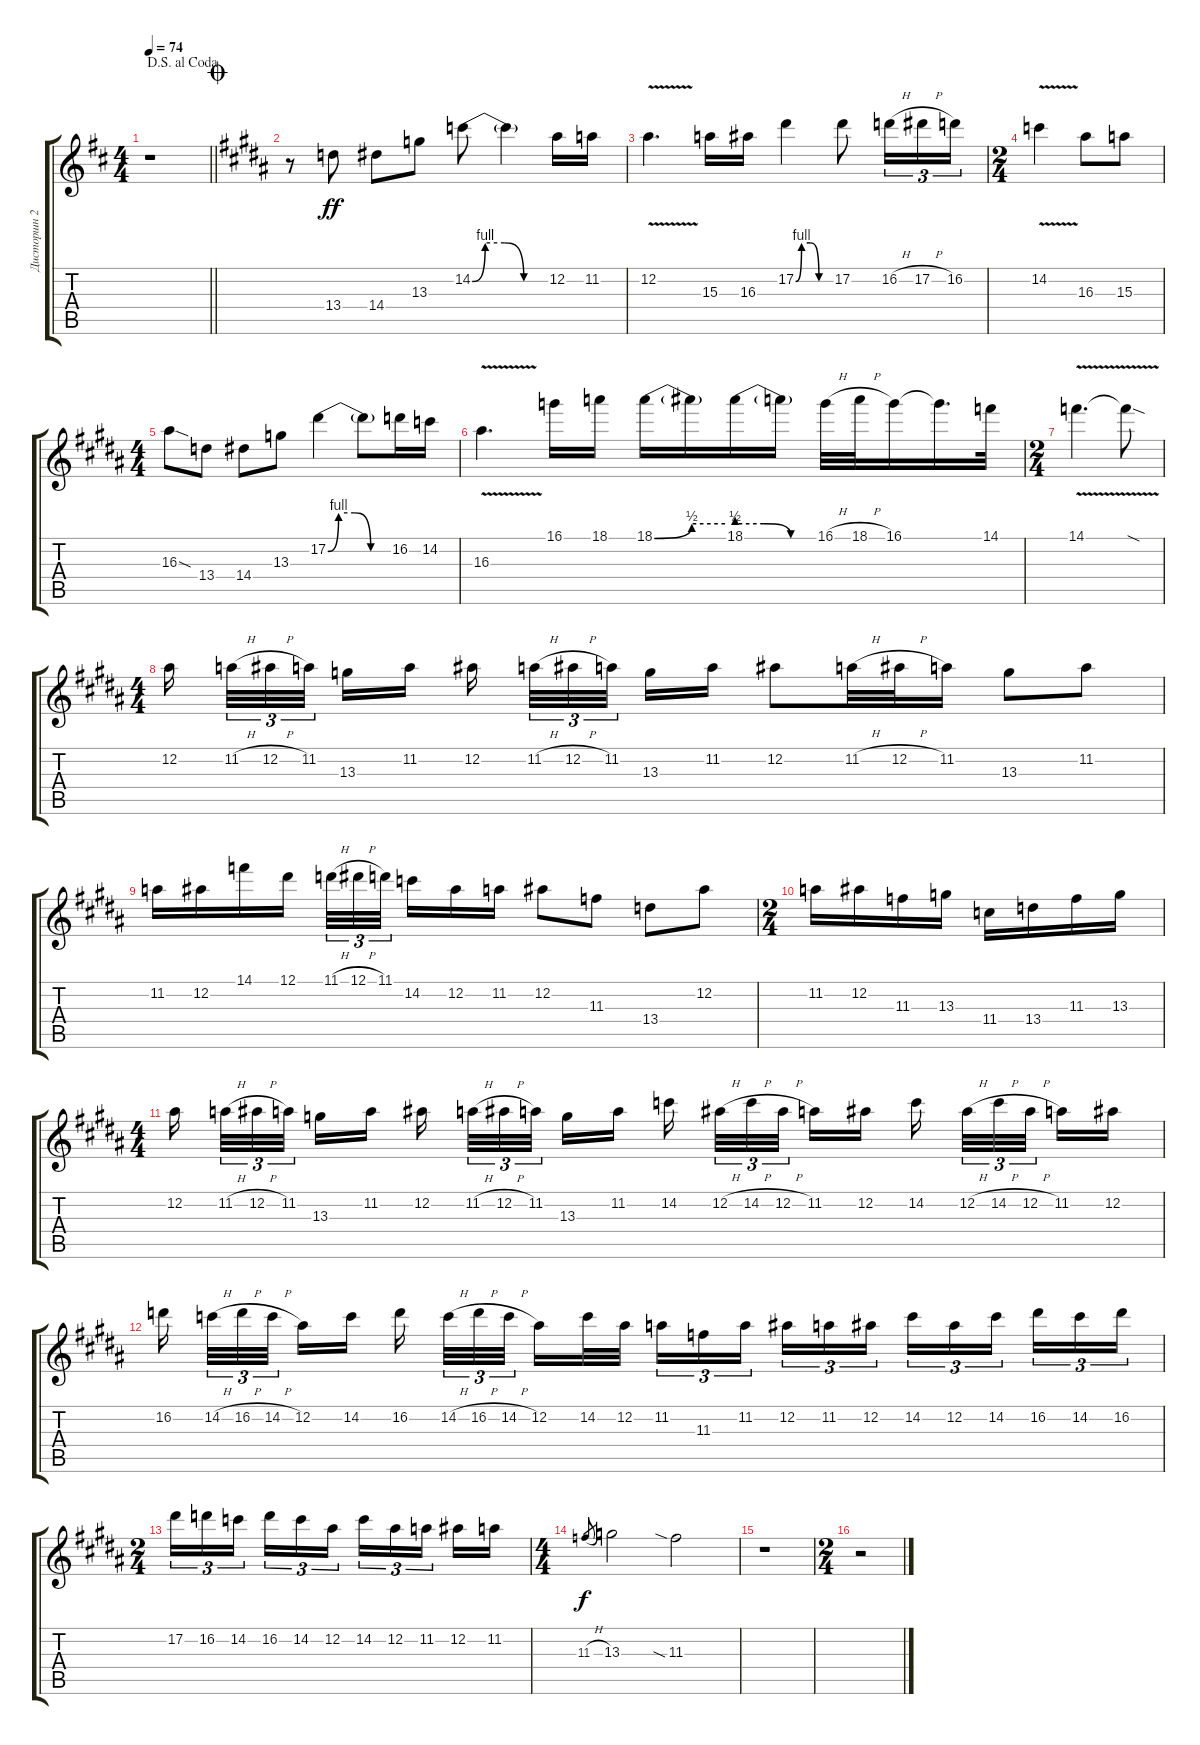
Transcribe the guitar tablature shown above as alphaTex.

\track ("Дисторшн 2" "Дисторшн 2") {instrument distortionguitar}
\staff {score tabs}
\tuning (Eb4 Bb3 Gb3 Db3 Ab2 Eb2) {hide}
\ts (4 4)
\jump dalsegnoalcoda
\tempo 74
\clef g2
\barLineRight lightlight
\ks d
r.1{dy mp} |
\jump coda
\ks b
r.8 13.4.8{dy ff} 14.4.8 13.3.8 14.2{be (custom 0 0 10 4 25 4 40 0 60 0)}.8 14.2{t}.4 12.2.16 11.2.16 |
12.2{v}.4{d} 15.3.16 16.3.16 17.2{be (custom 0 0 10 4 25 4 40 0 60 0)}.4 17.2.8 16.2{h}.16{tu (3 2)} 17.2{h}.16{tu (3 2)} 16.2.16{tu (3 2)} |
\ts (2 4)
14.2{v}.4 16.3.8 15.3.8 |
\ts (4 4)
16.3{sod}.8 13.4.8 14.4.8 13.3.8 17.2{be (custom 0 0 10 4 25 4 40 0 60 0)}.4 17.2{t}.8 16.2.16 14.2.16 |
16.3{v}.4{d} 16.1.16 18.1.16 18.1{be (bend 0 0 60 2)}.16 18.1{be (hold 0 2 60 2) t}.16 18.1{be (custom 0 2 20 2 40 0 60 0)}.16 18.1{t}.16 16.1{h}.32 18.1{h}.32 16.1.16 16.1{t}.16{d} 14.1.32 |
\ts (2 4)
14.1{v}.4{d} 14.1{sod t}.8 |
\ts (4 4)
12.2.16{beam splitsecondary} 11.2{h}.32{tu (3 2)} 12.2{h}.32{tu (3 2)} 11.2.32{tu (3 2) beam splitsecondary} 13.3.16 11.2.16 12.2.16{beam splitsecondary} 11.2{h}.32{tu (3 2)} 12.2{h}.32{tu (3 2)} 11.2.32{tu (3 2) beam splitsecondary} 13.3.16 11.2.16 12.2.8 11.2{h}.32 12.2{h}.32 11.2.16 13.3.8 11.2.8 |
11.2.16 12.2.16 14.1.16 12.1.16 11.1{h}.32{tu (3 2)} 12.1{h}.32{tu (3 2)} 11.1.32{tu (3 2) beam splitsecondary} 14.2.16 12.2.16 11.2.16 12.2.8 11.3.8 13.4.8 12.2.8 |
\ts (2 4)
11.2.16 12.2.16 11.3.16 13.3.16 11.4.16 13.4.16 11.3.16 13.3.16 |
\ts (4 4)
12.2.16{beam splitsecondary} 11.2{h}.32{tu (3 2)} 12.2{h}.32{tu (3 2)} 11.2.32{tu (3 2) beam splitsecondary} 13.3.16 11.2.16 12.2.16{beam splitsecondary} 11.2{h}.32{tu (3 2)} 12.2{h}.32{tu (3 2)} 11.2.32{tu (3 2) beam splitsecondary} 13.3.16 11.2.16 14.2.16{beam splitsecondary} 12.2{h}.32{tu (3 2)} 14.2{h}.32{tu (3 2)} 12.2{h}.32{tu (3 2) beam splitsecondary} 11.2.16 12.2.16 14.2.16{beam splitsecondary} 12.2{h}.32{tu (3 2)} 14.2{h}.32{tu (3 2)} 12.2{h}.32{tu (3 2) beam splitsecondary} 11.2.16 12.2.16 |
16.2.16{beam splitsecondary} 14.2{h}.32{tu (3 2)} 16.2{h}.32{tu (3 2)} 14.2{h}.32{tu (3 2) beam splitsecondary} 12.2.16 14.2.16 16.2.16{beam splitsecondary} 14.2{h}.32{tu (3 2)} 16.2{h}.32{tu (3 2)} 14.2{h}.32{tu (3 2) beam splitsecondary} 12.2.16 14.2.32 12.2.32 11.2.16{tu (3 2)} 11.3.16{tu (3 2)} 11.2.16{tu (3 2) beam splitsecondary} 12.2.16{tu (3 2)} 11.2.16{tu (3 2)} 12.2.16{tu (3 2)} 14.2.16{tu (3 2)} 12.2.16{tu (3 2)} 14.2.16{tu (3 2) beam splitsecondary} 16.2.16{tu (3 2)} 14.2.16{tu (3 2)} 16.2.16{tu (3 2)} |
\ts (2 4)
17.2.16{tu (3 2)} 16.2.16{tu (3 2)} 14.2.16{tu (3 2) beam splitsecondary} 16.2.16{tu (3 2)} 14.2.16{tu (3 2)} 12.2.16{tu (3 2)} 14.2.16{tu (3 2)} 12.2.16{tu (3 2)} 11.2.16{tu (3 2) beam splitsecondary} 12.2.16 11.2.16 |
\ts (4 4)
11.3{h}.8{gr dy f} 13.3.2 11.3{sia}.2 |
r.1 |
\ts (2 4)
r.2
